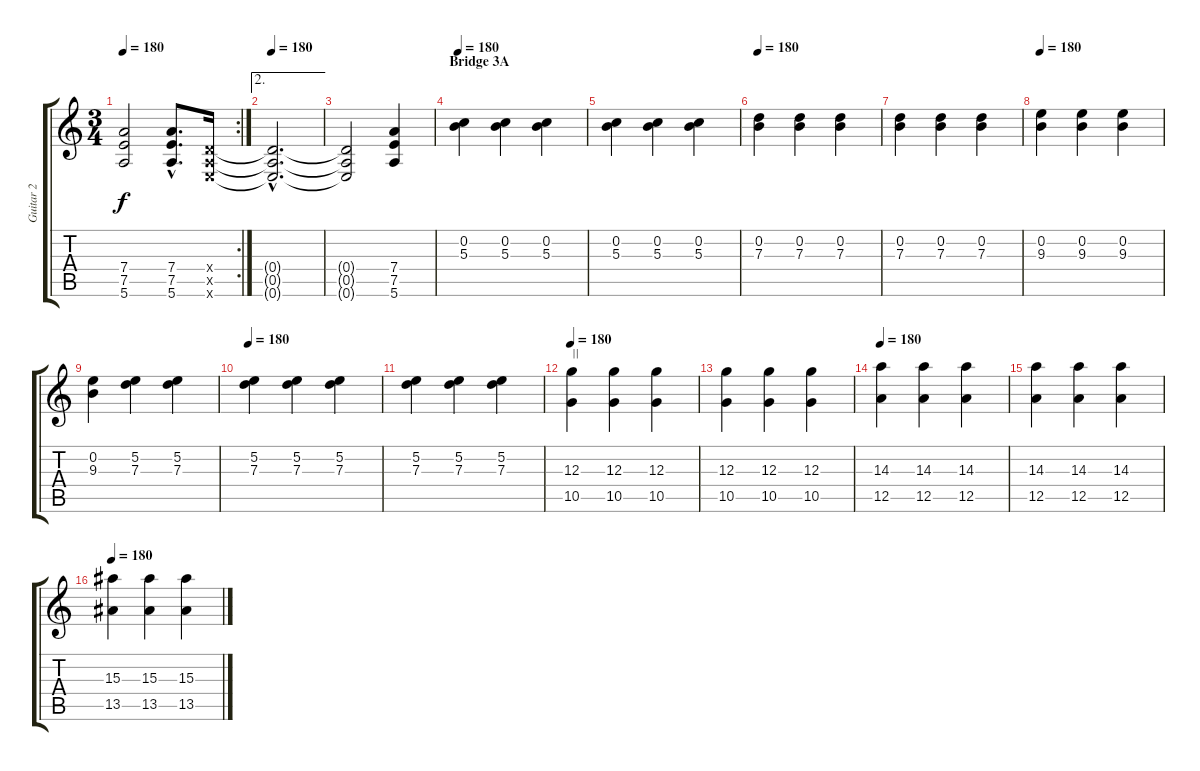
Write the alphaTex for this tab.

\track ("Guitar 2" "Guitar 2") {instrument overdrivenguitar}
\staff {score tabs}
\tuning (E4 B3 G3 D3 A2 E2) {hide}
\rc 2
\ts (3 4)
\tempo 180
\clef g2
\ks c
(7.4{t} 7.5{t} 5.6{t}).2{dy f} (7.4{hac} 7.5{hac} 5.6{hac}).8{d} (0.4{x} 0.5{x} 0.6{x}).16 |
\ae 2
\tempo 180
(0.4{hac t} 0.5{hac t} 0.6{hac t}).2{d} |
(0.4{t} 0.5{t} 0.6{t}).2 (7.4 7.5 5.6).4 |
\section ("" "Bridge 3A")
\tempo 180
(0.2 5.3).4 (0.2 5.3).4 (0.2 5.3).4 |
(0.2 5.3).4 (0.2 5.3).4 (0.2 5.3).4 |
\tempo 180
(0.2 7.3).4 (0.2 7.3).4 (0.2 7.3).4 |
(0.2 7.3).4 (0.2 7.3).4 (0.2 7.3).4 |
\tempo 180
(0.2 9.3).4 (0.2 9.3).4 (0.2 9.3).4 |
(0.2 9.3).4 (5.2 7.3).4 (5.2 7.3).4 |
\tempo 180
(5.2 7.3).4 (5.2 7.3).4 (5.2 7.3).4 |
(5.2 7.3).4 (5.2 7.3).4 (5.2 7.3).4 |
\tempo 180
(12.3 10.5).4{txt "||"} (12.3 10.5).4 (12.3 10.5).4 |
(12.3 10.5).4 (12.3 10.5).4 (12.3 10.5).4 |
\tempo 180
(14.3 12.5).4 (14.3 12.5).4 (14.3 12.5).4 |
(14.3 12.5).4 (14.3 12.5).4 (14.3 12.5).4 |
\tempo 180
(15.3 13.5).4 (15.3 13.5).4 (15.3 13.5).4
